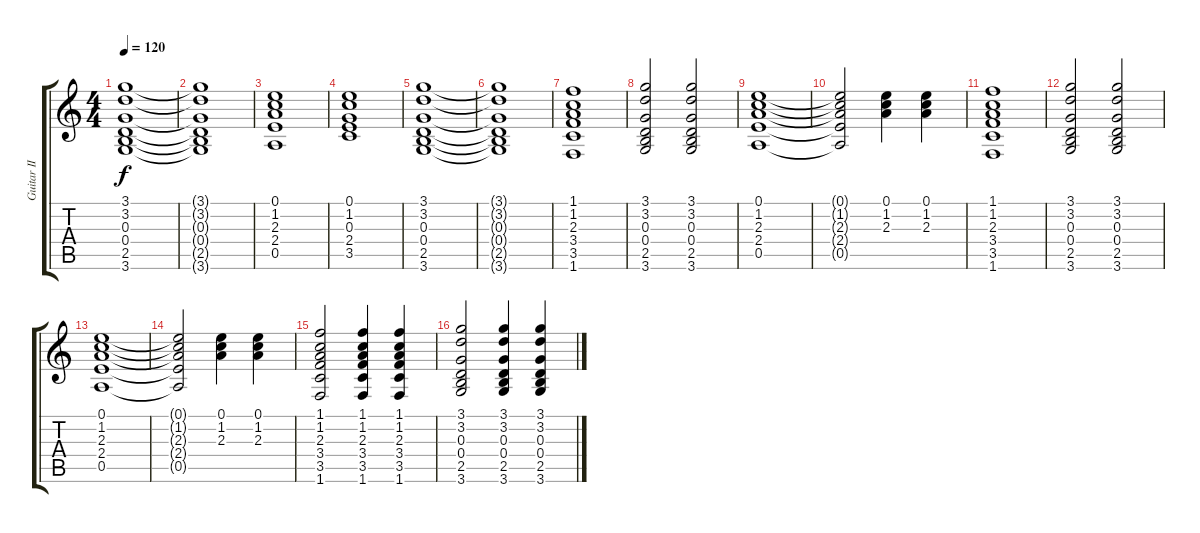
\track ("Guitar II" "Guitar II") {instrument acousticguitarnylon}
\staff {score tabs}
\tuning (E4 B3 G3 D3 A2 E2) {hide}
\ts (4 4)
\tempo 120
\clef g2
\ks c
(3.1 3.2 0.3 0.4 2.5 3.6).1{dy f} |
(3.1{t} 3.2{t} 0.3{t} 0.4{t} 2.5{t} 3.6{t}).1 |
(0.1 1.2 2.3 2.4 0.5).1 |
(0.1 1.2 0.3 2.4 3.5).1 |
(3.1 3.2 0.3 0.4 2.5 3.6).1 |
(3.1{t} 3.2{t} 0.3{t} 0.4{t} 2.5{t} 3.6{t}).1 |
(1.1 1.2 2.3 3.4 3.5 1.6).1 |
(3.1 3.2 0.3 0.4 2.5 3.6).2 (3.1 3.2 0.3 0.4 2.5 3.6).2 |
(0.1 1.2 2.3 2.4 0.5).1 |
(0.1{t} 1.2{t} 2.3{t} 2.4{t} 0.5{t}).2 (0.1 1.2 2.3).4 (0.1 1.2 2.3).4 |
(1.1 1.2 2.3 3.4 3.5 1.6).1 |
(3.1 3.2 0.3 0.4 2.5 3.6).2 (3.1 3.2 0.3 0.4 2.5 3.6).2 |
(0.1 1.2 2.3 2.4 0.5).1 |
(0.1{t} 1.2{t} 2.3{t} 2.4{t} 0.5{t}).2 (0.1 1.2 2.3).4 (0.1 1.2 2.3).4 |
(1.1 1.2 2.3 3.4 3.5 1.6).2 (1.1 1.2 2.3 3.4 3.5 1.6).4 (1.1 1.2 2.3 3.4 3.5 1.6).4 |
(3.1 3.2 0.3 0.4 2.5 3.6).2 (3.1 3.2 0.3 0.4 2.5 3.6).4 (3.1 3.2 0.3 0.4 2.5 3.6).4
